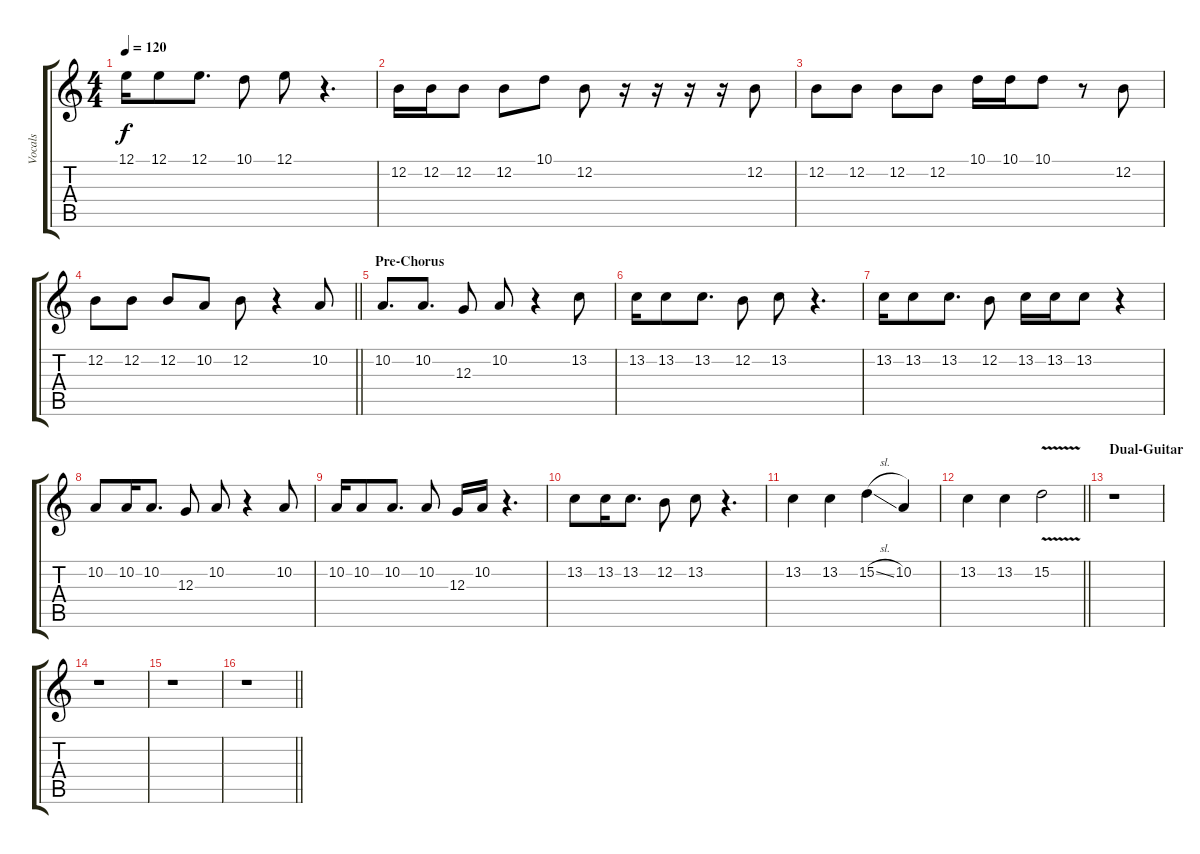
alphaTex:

\track ("Vocals" "Vocals") {instrument lead6voice}
\staff {score tabs}
\tuning (E4 B3 G3 D3 A2 E2) {hide}
\ts (4 4)
\tempo 120
\clef g2
\ks c
12.1.16{dy f} 12.1.8 12.1.8{d} 10.1.8 12.1.8 r.4{d} |
12.2.16 12.2.16 12.2.8 12.2.8 10.1.8 12.2.8 r.16 r.16 r.16 r.16 12.2.8 |
12.2.8 12.2.8 12.2.8 12.2.8 10.1.16 10.1.16 10.1.8 r.8 12.2.8 |
\barLineRight lightlight
12.2.8 12.2.8 12.2.8 10.2.8 12.2.8 r.4 10.2.8 |
\section ("" "Pre-Chorus")
10.2.8{d} 10.2.8{d} 12.3.8 10.2.8 r.4 13.2.8 |
13.2.16 13.2.8 13.2.8{d} 12.2.8 13.2.8 r.4{d} |
13.2.16 13.2.8 13.2.8{d} 12.2.8 13.2.16 13.2.16 13.2.8 r.4 |
10.2.8 10.2.16 10.2.8{d} 12.3.8 10.2.8 r.4 10.2.8 |
10.2.16 10.2.8 10.2.8{d} 10.2.8 12.3.16 10.2.16 r.4{d} |
13.2.8 13.2.16 13.2.8{d} 12.2.8 13.2.8 r.4{d} |
13.2.4 13.2.4 15.2{sl}.4 10.2.4 |
\barLineRight lightlight
13.2.4 13.2.4 15.2{v}.2 |
\section ("" "Dual-Guitar")
r.1 |
r.1 |
r.1 |
\barLineRight lightlight
r.1
